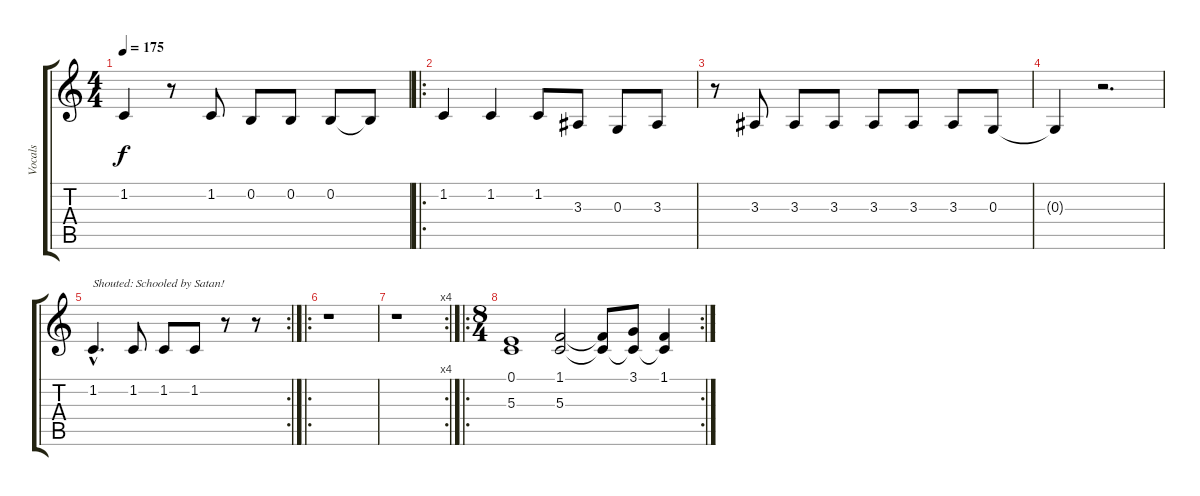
\track ("Vocals" "Vocals") {instrument flute}
\staff {score tabs}
\tuning (E4 B3 G3 D3 A2 E2) {hide}
\ts (4 4)
\tempo 175
\clef g2
\ks c
1.2.4{dy f} r.8 1.2.8 0.2.8 0.2.8 0.2.8 0.2{t}.8 |
\ro
1.2.4 1.2.4 1.2.8 3.3.8 0.3.8 3.3.8 |
r.8 3.3.8 3.3.8 3.3.8 3.3.8 3.3.8 3.3.8 0.3.8 |
0.3{t}.4 r.2{d} |
\rc 2
1.2{hac}.4{d txt "Shouted: Schooled by Satan!"} 1.2.8 1.2.8 1.2.8 r.8 r.8 |
\ro
r.1 |
\rc 4
r.1 |
\ro
\rc 2
\ts (8 4)
(0.1 5.3).1 (1.1 5.3).2 (1.1{t} 5.3{t}).8 (3.1 5.3{t}).8 (1.1 5.3{t}).4
